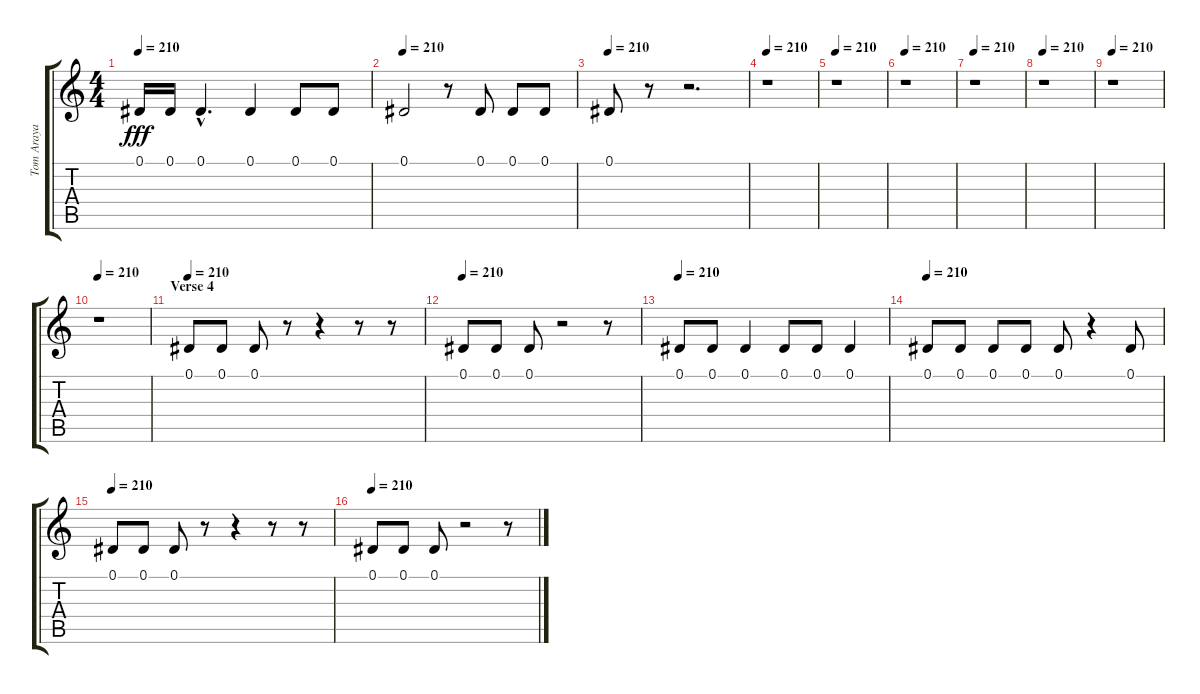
\track ("Tom Araya" "Tom Araya") {instrument gunshot}
\staff {score tabs}
\tuning (Eb4 Bb3 Gb3 Db3 Ab2 Eb2) {hide}
\ts (4 4)
\tempo 210
\clef g2
\ks c
0.1.16{dy fff} 0.1.16 0.1{hac}.4{d} 0.1.4 0.1.8 0.1.8 |
\tempo 210
0.1.2 r.8 0.1.8 0.1.8 0.1.8 |
\tempo 210
0.1.8 r.8 r.2{d} |
\tempo 210
r.1 |
\tempo 210
r.1 |
\tempo 210
r.1 |
\tempo 210
r.1 |
\tempo 210
r.1 |
\tempo 210
r.1 |
\tempo 210
r.1 |
\section ("" "Verse 4")
\tempo 210
0.1.8 0.1.8 0.1.8 r.8 r.4 r.8 r.8 |
\tempo 210
0.1.8 0.1.8 0.1.8 r.2 r.8 |
\tempo 210
0.1.8 0.1.8 0.1.4 0.1.8 0.1.8 0.1.4 |
\tempo 210
0.1.8 0.1.8 0.1.8 0.1.8 0.1.8 r.4 0.1.8 |
\tempo 210
0.1.8 0.1.8 0.1.8 r.8 r.4 r.8 r.8 |
\tempo 210
0.1.8 0.1.8 0.1.8 r.2 r.8
